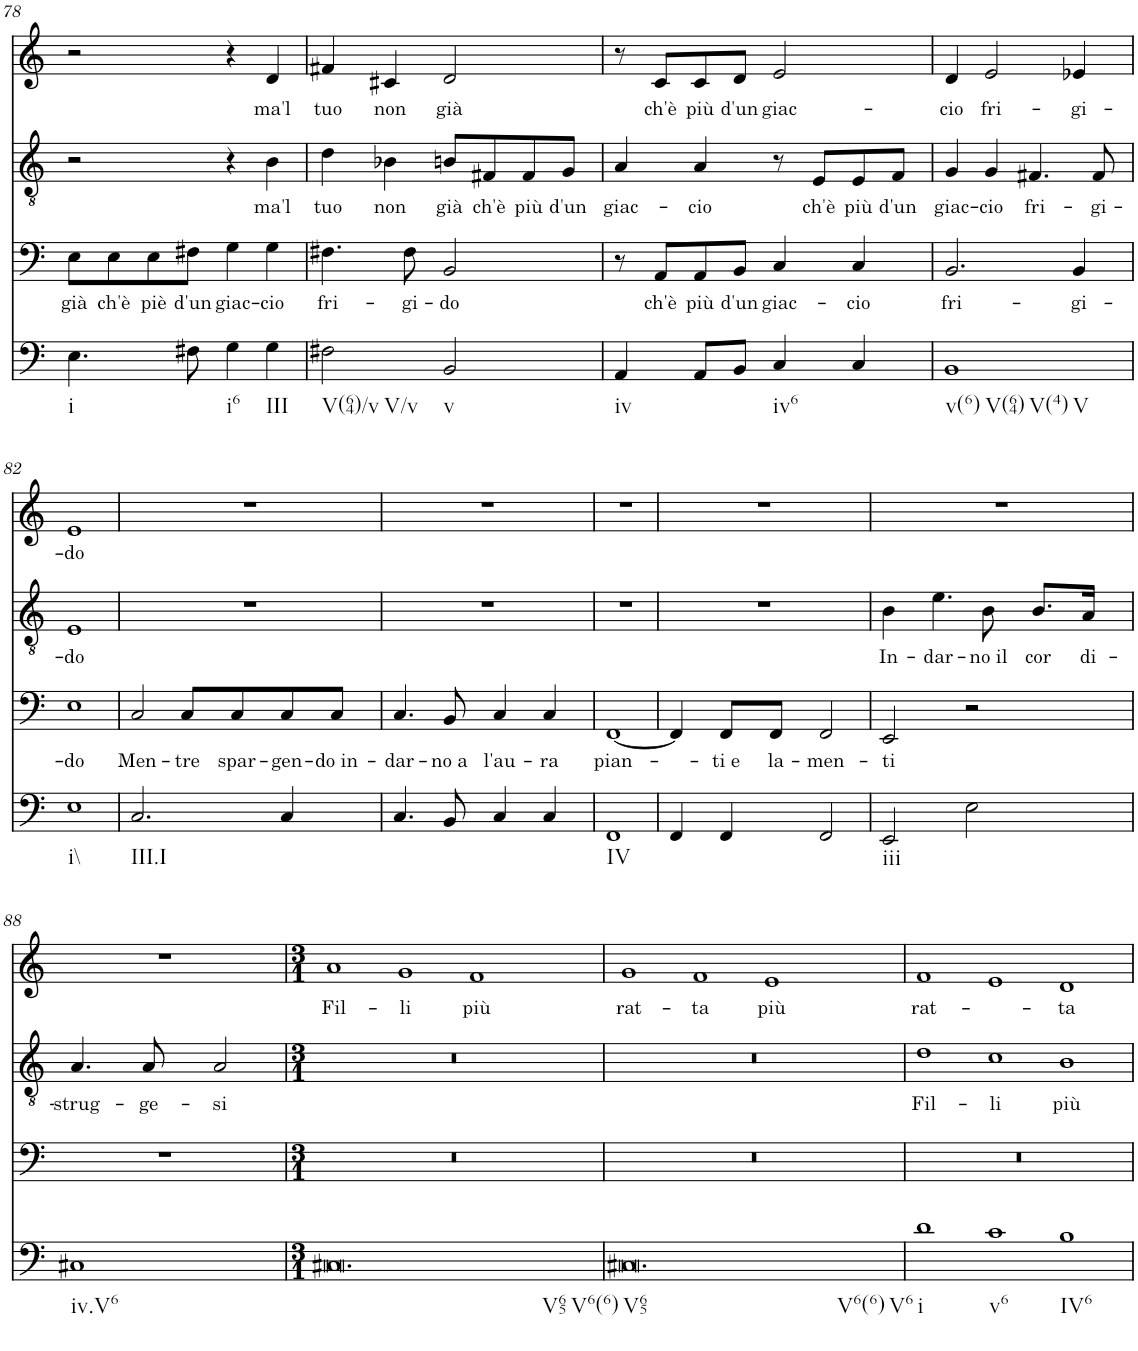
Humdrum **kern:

**kern	**kern	**text	**kern	**text	**kern	**text
*part4	*part3	*part3	*part2	*part2	*part1	*part1
*staff4	*staff3	*staff3	*staff2	*staff2	*staff1	*staff1
*I"unbenannt4	*I"unbenannt3	*	*I"unbenannt2	*	*I"unbenannt1	*
!!LO:PB:g=z
*clefF4	*clefF4	*	*clefGv2	*	*clefG2	*
*k[]	*k[]	*	*k[]	*	*k[]	*
*M4/4	*M4/4	*	*M4/4	*	*M4/4	*
=78	=78	=78	=78	=78	=78	=78
!LO:TX:b:t=i	!	!	!	!	!	!
!	!	!LO:LY:b	!	!	!	!
4.E\	8E\L	già	2r	.	2r	.
!	!	!LO:LY:b	!	!	!	!
.	8E\	ch'è	.	.	.	.
!	!	!LO:LY:b	!	!	!	!
.	8E\	piè	.	.	.	.
!	!	!LO:LY:b	!	!	!	!
8F#X\	8F#X\J	d'un	.	.	.	.
!LO:TX:b:t=i6	!	!	!	!	!	!
!	!	!LO:LY:b	!	!	!	!
4G\	4G\	giac-	4r	.	4r	.
!LO:TX:b:t=III	!	!	!	!	!	!
!	!	!LO:LY:b	!	!LO:LY:b	!	!LO:LY:b
4G\	4G\	cio	4B\	ma'l	4d/	ma'l
=79	=79	=79	=79	=79	=79	=79
!LO:TX:b:t=V(64)/v	!	!	!	!	!	!
!LO:TX:b:t=V/v	!	!	!	!	!	!
!	!	!LO:LY:b	!	!LO:LY:b	!	!LO:LY:b
2F#X\	4.F#X\	fri-	4d\	tuo	4f#X/	tuo
!	!	!	!	!LO:LY:b	!	!LO:LY:b
.	.	.	4B-X\	non	4c#X/	non
!	!	!LO:LY:b	!	!	!	!
.	8F#\	gi-	.	.	.	.
!LO:TX:b:t=v	!	!	!	!	!	!
!	!	!LO:LY:b	!	!LO:LY:b	!	!LO:LY:b
2BB/	2BB/	do	8Bn/L	già	2d/	già
!	!	!	!	!LO:LY:b	!	!
.	.	.	8F#X/	ch'è	.	.
!	!	!	!	!LO:LY:b	!	!
.	.	.	8F#/	più	.	.
!	!	!	!	!LO:LY:b	!	!
.	.	.	8G/J	d'un	.	.
=80	=80	=80	=80	=80	=80	=80
!LO:TX:b:t=iv	!	!	!	!	!	!
!	!	!	!	!LO:LY:b	!	!
4AA/	8r	.	4A/	giac-	8r	.
!	!	!LO:LY:b	!	!	!	!LO:LY:b
.	8AA/L	ch'è	.	.	8c/L	ch'è
!	!	!LO:LY:b	!	!LO:LY:b	!	!LO:LY:b
8AA/L	8AA/	più	4A/	cio	8c/	più
!	!	!LO:LY:b	!	!	!	!LO:LY:b
8BB/J	8BB/J	d'un	.	.	8d/J	d'un
!LO:TX:b:t=iv6	!	!	!	!	!	!
!	!	!LO:LY:b	!	!	!	!LO:LY:b
4C/	4C/	giac-	8r	.	2e/	giac-
!	!	!	!	!LO:LY:b	!	!
.	.	.	8E/L	ch'è	.	.
!	!	!LO:LY:b	!	!LO:LY:b	!	!
4C/	4C/	cio	8E/	più	.	.
!	!	!	!	!LO:LY:b	!	!
.	.	.	8F/J	d'un	.	.
=81	=81	=81	=81	=81	=81	=81
!LO:TX:b:t=v(6)	!	!	!	!	!	!
!LO:TX:b:t=V(64)	!	!	!	!	!	!
!LO:TX:b:t=V(4)	!	!	!	!	!	!
!LO:TX:b:t=V	!	!	!	!	!	!
!	!	!LO:LY:b	!	!LO:LY:b	!	!LO:LY:b
1BB	2.BB/	fri-	4G/	giac-	4d/	cio
!	!	!	!	!LO:LY:b	!	!LO:LY:b
.	.	.	4G/	cio	2e/	fri-
!	!	!	!	!LO:LY:b	!	!
.	.	.	4.F#X/	fri-	.	.
!	!	!LO:LY:b	!	!	!	!LO:LY:b
.	4BB/	gi-	.	.	4e-X/	gi-
!	!	!	!	!LO:LY:b	!	!
.	.	.	8F#/	gi-	.	.
!!LO:LB:g=z
=82	=82	=82	=82	=82	=82	=82
!LO:TX:b:t=i\\	!	!	!	!	!	!
!	!	!LO:LY:b	!	!LO:LY:b	!	!LO:LY:b
1E	1E	do	1E	do	1e	do
=83	=83	=83	=83	=83	=83	=83
!LO:TX:b:t=III.I	!	!	!	!	!	!
!	!	!LO:LY:b	!	!	!	!
2.C/	2C/	Men-	1r	.	1r	.
!	!	!LO:LY:b	!	!	!	!
.	8C/L	tre	.	.	.	.
!	!	!LO:LY:b	!	!	!	!
.	8C/	spar-	.	.	.	.
!	!	!LO:LY:b	!	!	!	!
4C/	8C/	gen-	.	.	.	.
!	!	!LO:LY:b	!	!	!	!
.	8C/J	do in-	.	.	.	.
=84	=84	=84	=84	=84	=84	=84
!	!	!LO:LY:b	!	!	!	!
4.C/	4.C/	dar-	1r	.	1r	.
!	!	!LO:LY:b	!	!	!	!
8BB/	8BB/	no a	.	.	.	.
!	!	!LO:LY:b	!	!	!	!
4C/	4C/	l'au-	.	.	.	.
!	!	!LO:LY:b	!	!	!	!
4C/	4C/	ra	.	.	.	.
=85	=85	=85	=85	=85	=85	=85
!LO:TX:b:t=IV	!	!	!	!	!	!
!	!	!LO:LY:b	!	!	!	!
1FF	[1FF	pian-	1r	.	1r	.
=86	=86	=86	=86	=86	=86	=86
4FF/	4FF/]	.	1r	.	1r	.
!	!	!LO:LY:b	!	!	!	!
4FF/	8FF/L	ti e	.	.	.	.
!	!	!LO:LY:b	!	!	!	!
.	8FF/J	la-	.	.	.	.
!	!	!LO:LY:b	!	!	!	!
2FF/	2FF/	men-	.	.	.	.
=87	=87	=87	=87	=87	=87	=87
!LO:TX:b:t=iii	!	!	!	!	!	!
!	!	!LO:LY:b	!	!LO:LY:b	!	!
2EE/	2EE/	ti	4B\	In-	1r	.
!	!	!	!	!LO:LY:b	!	!
.	.	.	4.e\	dar-	.	.
2E\	2r	.	.	.	.	.
!	!	!	!	!LO:LY:b	!	!
.	.	.	8B\	no il	.	.
!	!	!	!	!LO:LY:b	!	!
.	.	.	8.B/L	cor	.	.
!	!	!	!	!LO:LY:b	!	!
.	.	.	16A/Jk	di-	.	.
!!LO:LB:g=z
=88	=88	=88	=88	=88	=88	=88
!LO:TX:b:t=iv.V6	!	!	!	!	!	!
!	!	!	!	!LO:LY:b	!	!
1C#X	1r	.	4.A/	strug-	1r	.
!	!	!	!	!LO:LY:b	!	!
.	.	.	8A/	ge-	.	.
!	!	!	!	!LO:LY:b	!	!
.	.	.	2A/	si	.	.
=89	=89	=89	=89	=89	=89	=89
*M3/1	*M3/1	*	*M3/1	*	*M3/1	*
!LO:TX:b:t=V65	!	!	!	!	!	!
!LO:TX:b:t=V6(6)	!	!	!	!	!	!
!	!	!	!	!	!	!LO:LY:b
0.C#X	0.r	.	0.r	.	1a	Fil-
!	!	!	!	!	!	!LO:LY:b
.	.	.	.	.	1g	li
!	!	!	!	!	!	!LO:LY:b
.	.	.	.	.	1f	più
=90	=90	=90	=90	=90	=90	=90
!LO:TX:b:t=V65	!	!	!	!	!	!
!LO:TX:b:t=V6(6)	!	!	!	!	!	!
!LO:TX:b:t=V6	!	!	!	!	!	!
!	!	!	!	!	!	!LO:LY:b
0.C#X	0.r	.	0.r	.	1g	rat-
!	!	!	!	!	!	!LO:LY:b
.	.	.	.	.	1f	ta
!	!	!	!	!	!	!LO:LY:b
.	.	.	.	.	1e	più
=91	=91	=91	=91	=91	=91	=91
!LO:TX:b:t=i	!	!	!	!	!	!
!	!	!	!	!LO:LY:b	!	!LO:LY:b
1d	0.r	.	1d	Fil-	1f	rat-
!LO:TX:b:t=v6	!	!	!	!	!	!
!	!	!	!	!LO:LY:b	!	!
1c	.	.	1c	li	1e	.
!LO:TX:b:t=IV6	!	!	!	!	!	!
!	!	!	!	!LO:LY:b	!	!LO:LY:b
1B	.	.	1B	più	1d	ta
=	=	=	=	=	=	=
*-	*-	*-	*-	*-	*-	*-
